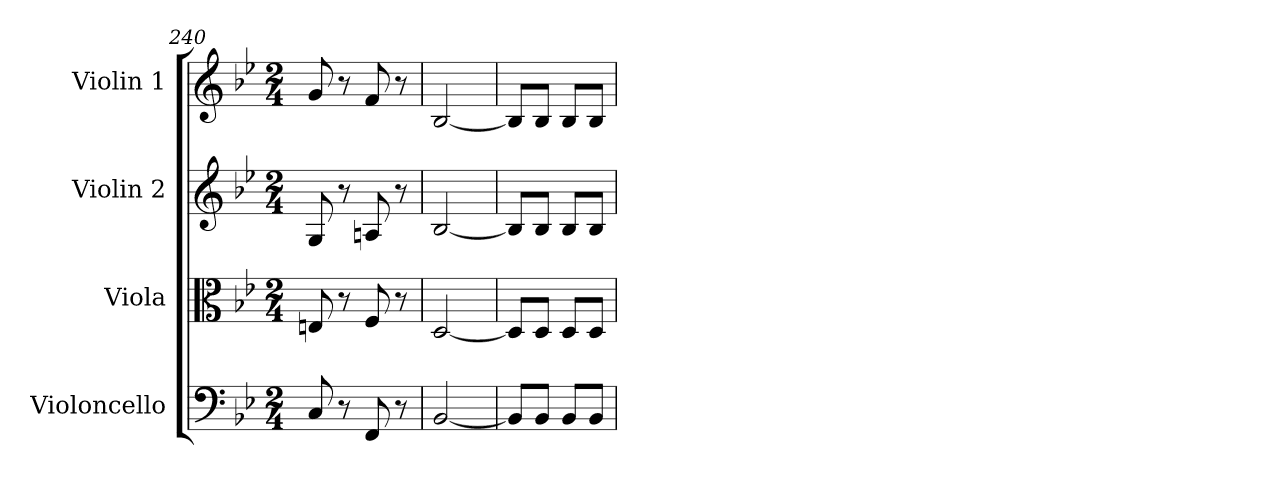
**kern	**kern	**kern	**kern
*part4	*part3	*part2	*part1
*staff4	*staff3	*staff2	*staff1
*I"Violoncello	*I"Viola	*I"Violin 2	*I"Violin 1
*I'Vc	*I'Vla	*I'Vln	*I'Vln
*clefF4	*clefC3	*clefG2	*clefG2
*k[b-e-]	*k[b-e-]	*k[b-e-]	*k[b-e-]
*M2/4	*M2/4	*M2/4	*M2/4
=240	=240	=240	=240
8C/	8En/	8G/	8g/
8r	8r	8r	8r
8FF/	8F/	8An/	8f/
8r	8r	8r	8r
=241	=241	=241	=241
[2BB-/	[2D/	[2B-/	[2B-/
=242	=242	=242	=242
8BB-/L]	8D/L]	8B-/L]	8B-/L]
8BB-/J	8D/J	8B-/J	8B-/J
8BB-/L	8D/L	8B-/L	8B-/L
8BB-/J	8D/J	8B-/J	8B-/J
=	=	=	=
*-	*-	*-	*-
